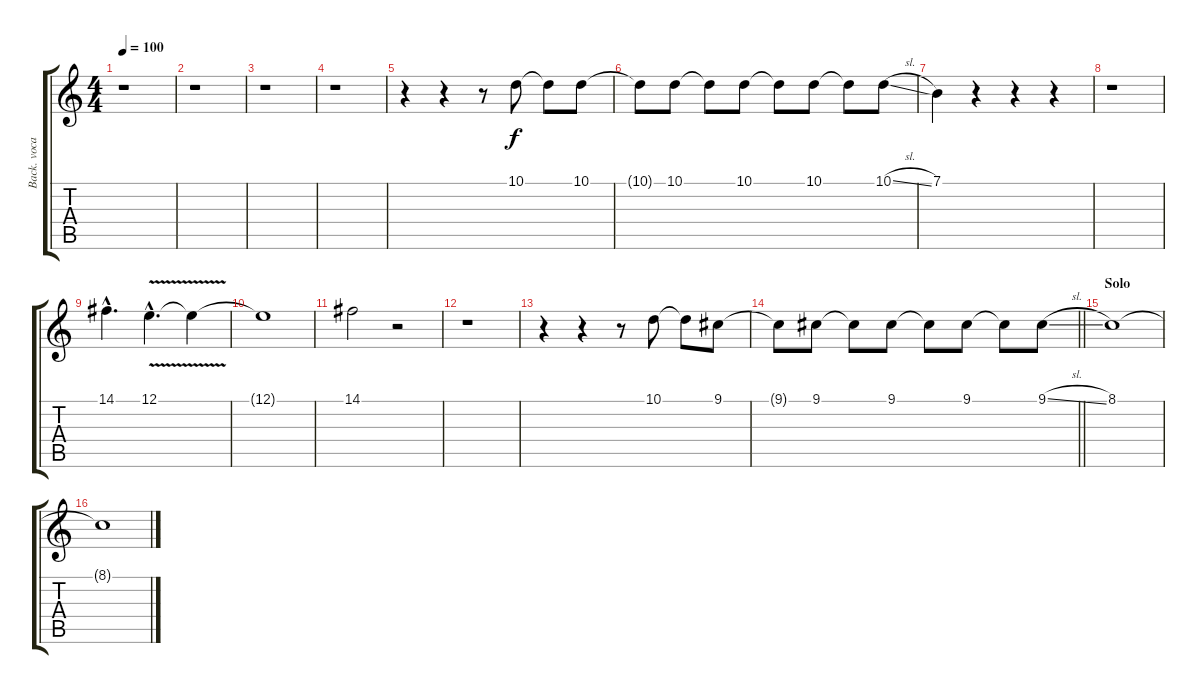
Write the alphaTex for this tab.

\track ("Back. vocals (right)" "Back. voca") {instrument synthvoice}
\staff {score tabs}
\tuning (E4 B3 G3 D3 A2 E2) {hide}
\ts (4 4)
\tempo 100
\clef g2
\ks c
r.1{dy f} |
r.1 |
r.1 |
r.1 |
r.4 r.4 r.8 10.1.8{volume 13} 10.1{t}.8 10.1.8 |
10.1{t}.8 10.1.8 10.1{t}.8 10.1.8 10.1{t}.8 10.1.8 10.1{t}.8 10.1{sl}.8 |
7.1.4 r.4 r.4 r.4 |
r.1 |
14.1{hac}.4{d} 12.1{v hac}.4{d} 12.1{t}.4 |
12.1{t}.1 |
14.1.2 r.2 |
r.1 |
r.4 r.4 r.8 10.1.8{volume 13} 10.1{t}.8 9.1.8 |
\barLineRight lightlight
9.1{t}.8 9.1.8 9.1{t}.8 9.1.8 9.1{t}.8 9.1.8 9.1{t}.8 9.1{sl}.8 |
\section ("" "Solo")
8.1.1{volume 0} |
8.1{t}.1
